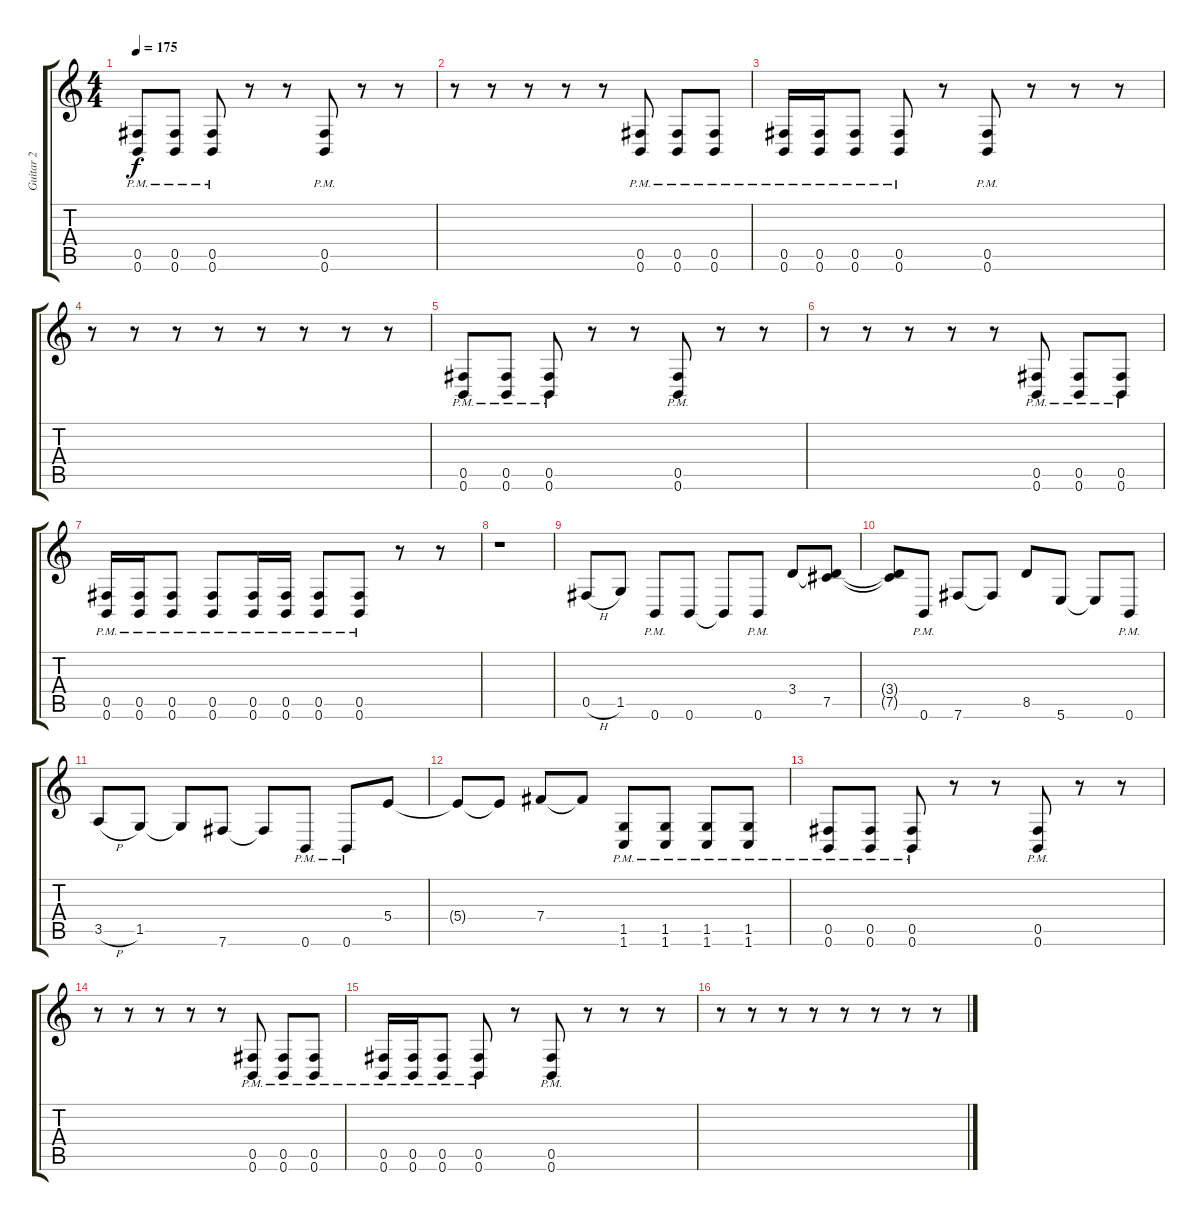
\track ("Guitar 2" "Guitar 2") {instrument distortionguitar}
\staff {score tabs}
\tuning (Db4 Ab3 E3 B2 Gb2 B1) {hide}
\ts (4 4)
\tempo 175
\clef g2
\ks c
(0.5{pm} 0.6{pm}).8{dy f} (0.5{pm} 0.6{pm}).8 (0.5{pm} 0.6{pm}).8 r.8 r.8 (0.5{pm} 0.6{pm}).8 r.8 r.8 |
r.8 r.8 r.8 r.8 r.8 (0.5{pm} 0.6{pm}).8 (0.5{pm} 0.6{pm}).8 (0.5{pm} 0.6{pm}).8 |
(0.5{pm} 0.6{pm}).16 (0.5{pm} 0.6{pm}).16 (0.5{pm} 0.6{pm}).8 (0.5{pm} 0.6{pm}).8 r.8 (0.5{pm} 0.6{pm}).8 r.8 r.8 r.8 |
r.8 r.8 r.8 r.8 r.8 r.8 r.8 r.8 |
(0.5{pm} 0.6{pm}).8 (0.5{pm} 0.6{pm}).8 (0.5{pm} 0.6{pm}).8 r.8 r.8 (0.5{pm} 0.6{pm}).8 r.8 r.8 |
r.8 r.8 r.8 r.8 r.8 (0.5{pm} 0.6{pm}).8 (0.5{pm} 0.6{pm}).8 (0.5{pm} 0.6{pm}).8 |
(0.5{pm} 0.6{pm}).16 (0.5{pm} 0.6{pm}).16 (0.5{pm} 0.6{pm}).8 (0.5{pm} 0.6{pm}).8 (0.5{pm} 0.6{pm}).16 (0.5{pm} 0.6{pm}).16 (0.5{pm} 0.6{pm}).8 (0.5{pm} 0.6{pm}).8 r.8 r.8 |
r.1 |
0.5{h}.8 1.5.8 0.6{pm}.8 0.6.8 0.6{t}.8 0.6{pm}.8 3.4.8 (3.4{t} 7.5).8 |
(3.4{t} 7.5{t}).8 0.6{pm}.8 7.6.8 7.6{t}.8 8.5.8 5.6.8 5.6{t}.8 0.6{pm}.8 |
3.5{h}.8 1.5.8 1.5{t}.8 7.6.8 7.6{t}.8 0.6{pm}.8 0.6{pm}.8 5.4.8 |
5.4{t}.8 5.4{t}.8 7.4.8 7.4{t}.8 (1.5{pm} 1.6{pm}).8 (1.5{pm} 1.6{pm}).8 (1.5{pm} 1.6{pm}).8 (1.5{pm} 1.6{pm}).8 |
(0.5{pm} 0.6{pm}).8 (0.5{pm} 0.6{pm}).8 (0.5{pm} 0.6{pm}).8 r.8 r.8 (0.5{pm} 0.6{pm}).8 r.8 r.8 |
r.8 r.8 r.8 r.8 r.8 (0.5{pm} 0.6{pm}).8 (0.5{pm} 0.6{pm}).8 (0.5{pm} 0.6{pm}).8 |
(0.5{pm} 0.6{pm}).16 (0.5{pm} 0.6{pm}).16 (0.5{pm} 0.6{pm}).8 (0.5{pm} 0.6{pm}).8 r.8 (0.5{pm} 0.6{pm}).8 r.8 r.8 r.8 |
r.8 r.8 r.8 r.8 r.8 r.8 r.8 r.8
